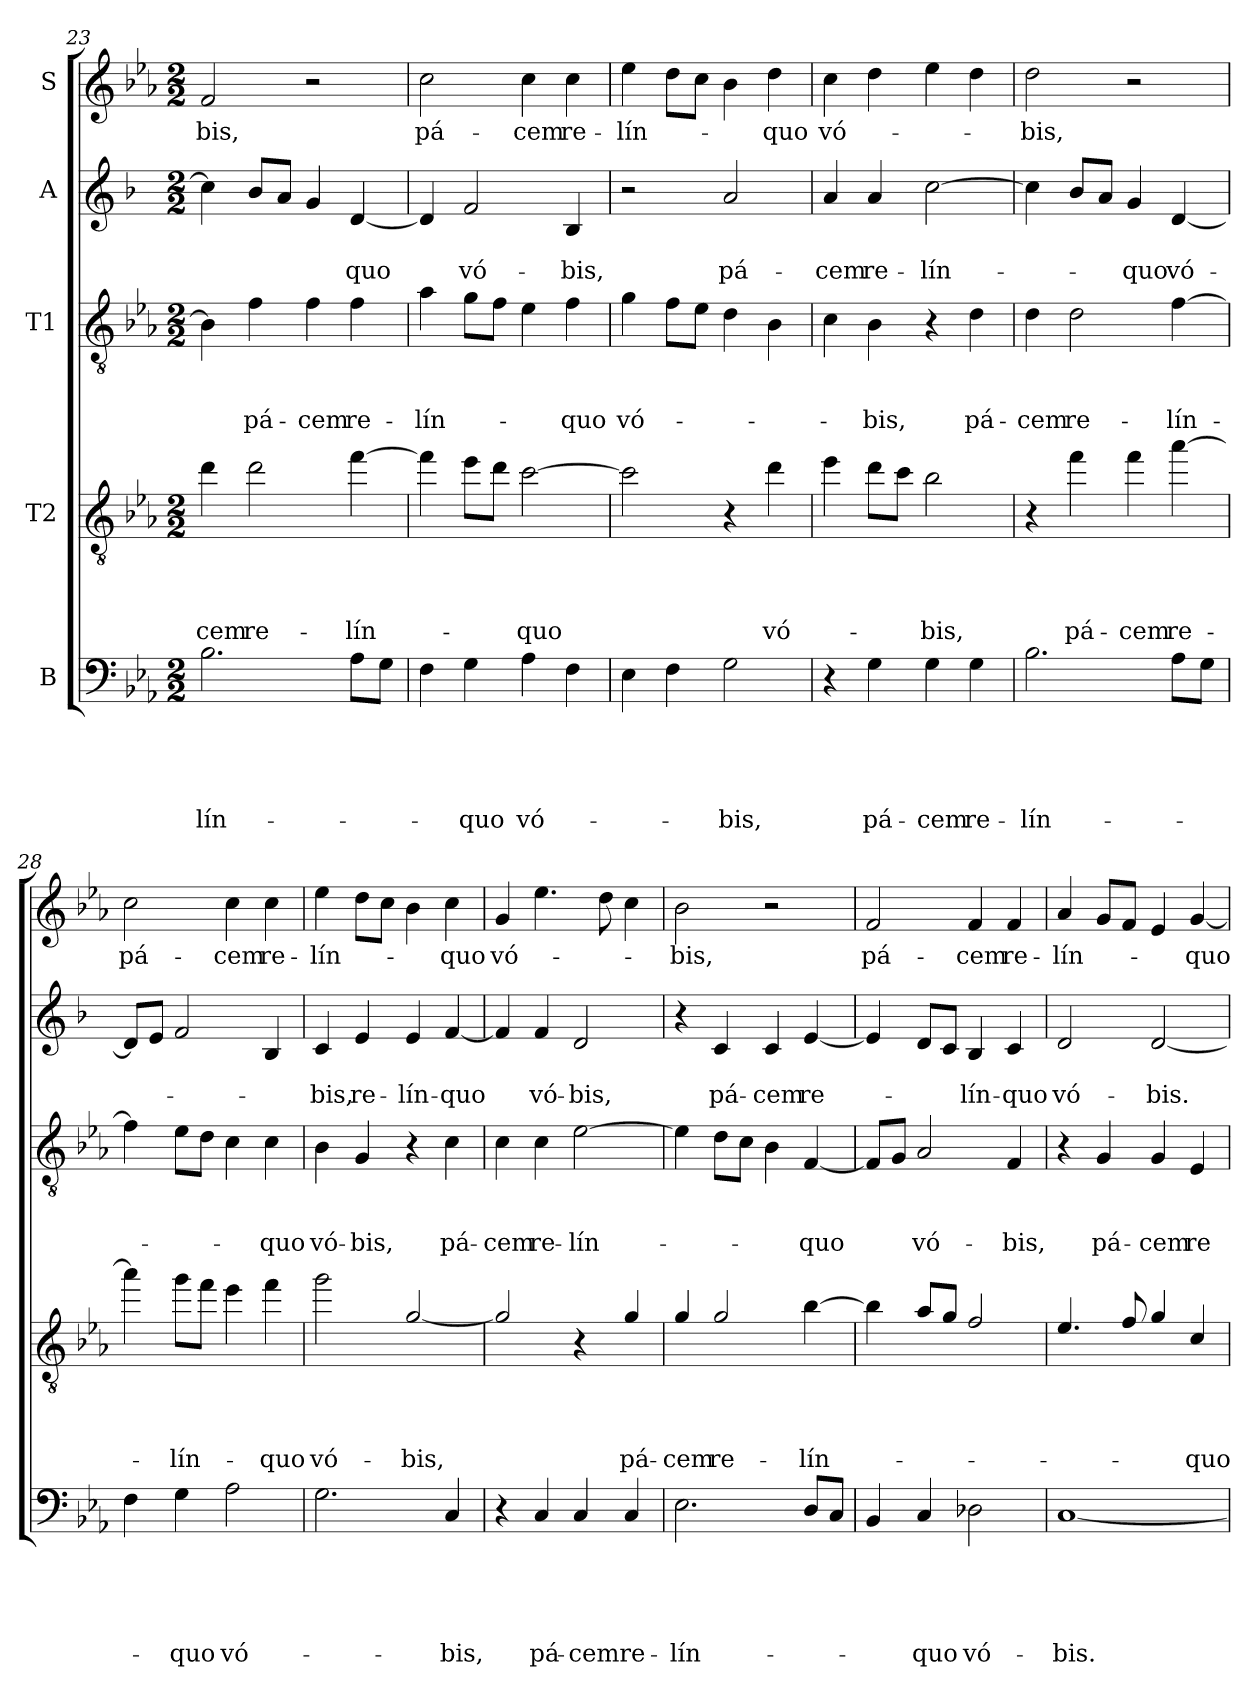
**kern	**text	**text	**text	**text	**text	**kern	**text	**text	**text	**text	**kern	**text	**text	**text	**kern	**text	**text	**kern	**text
*part5	*part5	*part5	*part5	*part5	*part5	*part4	*part4	*part4	*part4	*part4	*part3	*part3	*part3	*part3	*part2	*part2	*part2	*part1	*part1
*staff5	*staff5	*staff5	*staff5	*staff5	*staff5	*staff4	*staff4	*staff4	*staff4	*staff4	*staff3	*staff3	*staff3	*staff3	*staff2	*staff2	*staff2	*staff1	*staff1
*I"B	*	*	*	*	*	*I"T2	*	*	*	*	*I"T1	*	*	*	*I"A	*	*	*I"S	*
*clefF4	*	*	*	*	*	*clefGv2	*	*	*	*	*clefGv2	*	*	*	*clefG2	*	*	*clefG2	*
*	*	*	*	*	*	*ITrd8c14	*	*	*	*	*	*	*	*	*ITrd1c2	*	*	*	*
*k[b-e-a-]	*	*	*	*	*	*k[b-e-a-]	*	*	*	*	*k[b-e-a-]	*	*	*	*k[b-e-a-]	*	*	*k[b-e-a-]	*
*E-:	*	*	*	*	*	*E-:	*	*	*	*	*E-:	*	*	*	*E-:	*	*	*E-:	*
*M2/2	*	*	*	*	*	*M2/2	*	*	*	*	*M2/2	*	*	*	*M2/2	*	*	*M2/2	*
=23	=23	=23	=23	=23	=23	=23	=23	=23	=23	=23	=23	=23	=23	=23	=23	=23	=23	=23	=23
!	!	!	!	!	!LO:LY:b	!	!	!	!	!LO:LY:b	!	!	!	!	!	!	!	!	!LO:LY:b
2.B-\	.	.	.	.	-lín-	4d\	.	.	.	-cem	4B-\]	.	.	.	4b-\]	.	.	2f/	-bis,
!	!	!	!	!	!	!	!	!	!	!LO:LY:b	!	!	!	!LO:LY:b	!	!	!	!	!
.	.	.	.	.	.	2d\	.	.	.	re-	4f\	.	.	pá-	8a-/L	.	.	.	.
.	.	.	.	.	.	.	.	.	.	.	.	.	.	.	8g/J	.	.	.	.
!	!	!	!	!	!	!	!	!	!	!	!	!	!	!LO:LY:b	!	!	!	!	!
.	.	.	.	.	.	.	.	.	.	.	4f\	.	.	-cem	4f/	.	.	2r	.
!	!	!	!	!	!	!	!	!	!	!LO:LY:b	!	!	!	!LO:LY:b	!	!	!LO:LY:b	!	!
8A-\L	.	.	.	.	.	[4f\	.	.	.	-lín-	4f\	.	.	re-	[4c/	.	-quo	.	.
8G\J	.	.	.	.	.	.	.	.	.	.	.	.	.	.	.	.	.	.	.
=24	=24	=24	=24	=24	=24	=24	=24	=24	=24	=24	=24	=24	=24	=24	=24	=24	=24	=24	=24
!	!	!	!	!	!	!	!	!	!	!	!	!	!	!LO:LY:b	!	!	!	!	!LO:LY:b
4F\	.	.	.	.	.	4f\]	.	.	.	.	4a-\	.	.	-lín-	4c/]	.	.	2cc\	pá-
!	!	!	!	!	!LO:LY:b	!	!	!	!	!	!	!	!	!	!	!	!LO:LY:b	!	!
4G\	.	.	.	.	-quo	8e-\L	.	.	.	.	8g\L	.	.	.	2e-/	.	vó-	.	.
.	.	.	.	.	.	8d\J	.	.	.	.	8f\J	.	.	.	.	.	.	.	.
!	!	!	!	!	!LO:LY:b	!	!	!	!	!LO:LY:b	!	!	!	!	!	!	!	!	!LO:LY:b
4A-\	.	.	.	.	vó-	[2c\	.	.	.	-quo	4e-\	.	.	.	.	.	.	4cc\	-cem
!	!	!	!	!	!	!	!	!	!	!	!	!	!	!LO:LY:b	!	!	!LO:LY:b	!	!LO:LY:b
4F\	.	.	.	.	.	.	.	.	.	.	4f\	.	.	-quo	4A-/	.	-bis,	4cc\	re-
=25	=25	=25	=25	=25	=25	=25	=25	=25	=25	=25	=25	=25	=25	=25	=25	=25	=25	=25	=25
!	!	!	!	!	!	!	!	!	!	!	!	!	!	!LO:LY:b	!	!	!	!	!LO:LY:b
4E-\	.	.	.	.	.	2c\]	.	.	.	.	4g\	.	.	vó-	2r	.	.	4ee-\	-lín-
4F\	.	.	.	.	.	.	.	.	.	.	8f\L	.	.	.	.	.	.	8dd\L	.
.	.	.	.	.	.	.	.	.	.	.	8e-\J	.	.	.	.	.	.	8cc\J	.
!	!	!	!	!	!LO:LY:b	!	!	!	!	!	!	!	!	!	!	!	!LO:LY:b	!	!
2G\	.	.	.	.	-bis,	4r	.	.	.	.	4d\	.	.	.	2g/	.	pá-	4b-\	.
!	!	!	!	!	!	!	!	!	!	!LO:LY:b	!	!	!	!	!	!	!	!	!LO:LY:b
.	.	.	.	.	.	4d\	.	.	.	vó-	4B-\	.	.	.	.	.	.	4dd\	-quo
!!LO:PB:g=z
=26	=26	=26	=26	=26	=26	=26	=26	=26	=26	=26	=26	=26	=26	=26	=26	=26	=26	=26	=26
!	!	!	!	!	!	!	!	!	!	!	!	!	!	!	!	!	!LO:LY:b	!	!LO:LY:b
4r	.	.	.	.	.	4e-\	.	.	.	.	4c\	.	.	.	4g/	.	-cem	4cc\	vó-
!	!	!	!	!	!LO:LY:b	!	!	!	!	!	!	!	!	!LO:LY:b	!	!	!LO:LY:b	!	!
4G\	.	.	.	.	pá-	8d\L	.	.	.	.	4B-\	.	.	-bis,	4g/	.	re-	4dd\	.
.	.	.	.	.	.	8c\J	.	.	.	.	.	.	.	.	.	.	.	.	.
!	!	!	!	!	!LO:LY:b	!	!	!	!	!LO:LY:b	!	!	!	!	!	!	!LO:LY:b	!	!
4G\	.	.	.	.	-cem	2B-\	.	.	.	-bis,	4r	.	.	.	[2b-\	.	-lín-	4ee-\	.
!	!	!	!	!	!LO:LY:b	!	!	!	!	!	!	!	!	!LO:LY:b	!	!	!	!	!
4G\	.	.	.	.	re-	.	.	.	.	.	4d\	.	.	pá-	.	.	.	4dd\	.
=27	=27	=27	=27	=27	=27	=27	=27	=27	=27	=27	=27	=27	=27	=27	=27	=27	=27	=27	=27
!	!	!	!	!	!LO:LY:b	!	!	!	!	!	!	!	!	!LO:LY:b	!	!	!	!	!LO:LY:b
2.B-\	.	.	.	.	-lín-	4r	.	.	.	.	4d\	.	.	-cem	4b-\]	.	.	2dd\	-bis,
!	!	!	!	!	!	!	!	!	!	!LO:LY:b	!	!	!	!LO:LY:b	!	!	!	!	!
.	.	.	.	.	.	4f\	.	.	.	pá-	2d\	.	.	re-	8a-/L	.	.	.	.
.	.	.	.	.	.	.	.	.	.	.	.	.	.	.	8g/J	.	.	.	.
!	!	!	!	!	!	!	!	!	!	!LO:LY:b	!	!	!	!	!	!	!LO:LY:b	!	!
.	.	.	.	.	.	4f\	.	.	.	-cem	.	.	.	.	4f/	.	-quo	2r	.
!	!	!	!	!	!	!	!	!	!	!LO:LY:b	!	!	!	!LO:LY:b	!	!	!LO:LY:b	!	!
8A-\L	.	.	.	.	.	[4a-\	.	.	.	re-	[4f\	.	.	-lín-	[4c/	.	vó-	.	.
8G\J	.	.	.	.	.	.	.	.	.	.	.	.	.	.	.	.	.	.	.
=28	=28	=28	=28	=28	=28	=28	=28	=28	=28	=28	=28	=28	=28	=28	=28	=28	=28	=28	=28
!	!	!	!	!	!	!	!	!	!	!	!	!	!	!	!	!	!	!	!LO:LY:b
4F\	.	.	.	.	.	4a-\]	.	.	.	.	4f\]	.	.	.	8c/L]	.	.	2cc\	pá-
.	.	.	.	.	.	.	.	.	.	.	.	.	.	.	8d/J	.	.	.	.
!	!	!	!	!	!LO:LY:b	!	!	!	!	!LO:LY:b	!	!	!	!	!	!	!	!	!
4G\	.	.	.	.	-quo	8g\L	.	.	.	-lín-	8e-\L	.	.	.	2e-/	.	.	.	.
.	.	.	.	.	.	8f\J	.	.	.	.	8d\J	.	.	.	.	.	.	.	.
!	!	!	!	!	!LO:LY:b	!	!	!	!	!	!	!	!	!	!	!	!	!	!LO:LY:b
2A-\	.	.	.	.	vó-	4e-\	.	.	.	.	4c\	.	.	.	.	.	.	4cc\	-cem
!	!	!	!	!	!	!	!	!	!	!LO:LY:b	!	!	!	!LO:LY:b	!	!	!	!	!LO:LY:b
.	.	.	.	.	.	4f\	.	.	.	-quo	4c\	.	.	-quo	4A-/	.	.	4cc\	re-
=29	=29	=29	=29	=29	=29	=29	=29	=29	=29	=29	=29	=29	=29	=29	=29	=29	=29	=29	=29
!	!	!	!	!	!	!	!	!	!	!LO:LY:b	!	!	!	!LO:LY:b	!	!	!LO:LY:b	!	!LO:LY:b
2.G\	.	.	.	.	.	2g\	.	.	.	vó-	4B-\	.	.	vó-	4B-/	.	-bis,	4ee-\	-lín-
!	!	!	!	!	!	!	!	!	!	!	!	!	!	!LO:LY:b	!	!	!LO:LY:b	!	!
.	.	.	.	.	.	.	.	.	.	.	4G/	.	.	-bis,	4d/	.	re-	8dd\L	.
.	.	.	.	.	.	.	.	.	.	.	.	.	.	.	.	.	.	8cc\J	.
!	!	!	!	!	!	!	!	!	!	!LO:LY:b	!	!	!	!	!	!	!LO:LY:b	!	!
.	.	.	.	.	.	[2G/	.	.	.	-bis,	4r	.	.	.	4d/	.	-lín-	4b-\	.
!	!	!	!	!	!LO:LY:b	!	!	!	!	!	!	!	!	!LO:LY:b	!	!	!LO:LY:b	!	!LO:LY:b
4C/	.	.	.	.	-bis,	.	.	.	.	.	4c\	.	.	pá-	[4e-/	.	-quo	4cc\	-quo
=30	=30	=30	=30	=30	=30	=30	=30	=30	=30	=30	=30	=30	=30	=30	=30	=30	=30	=30	=30
!	!	!	!	!	!	!	!	!	!	!	!	!	!	!LO:LY:b	!	!	!	!	!LO:LY:b
4r	.	.	.	.	.	2G/]	.	.	.	.	4c\	.	.	-cem	4e-/]	.	.	4g/	vó-
!	!	!	!	!	!LO:LY:b	!	!	!	!	!	!	!	!	!LO:LY:b	!	!	!LO:LY:b	!	!
4C/	.	.	.	.	pá-	.	.	.	.	.	4c\	.	.	re-	4e-/	.	vó-	4.ee-\	.
!	!	!	!	!	!LO:LY:b	!	!	!	!	!	!	!	!	!LO:LY:b	!	!	!LO:LY:b	!	!
4C/	.	.	.	.	-cem	4r	.	.	.	.	[2e-\	.	.	-lín-	2c/	.	-bis,	.	.
.	.	.	.	.	.	.	.	.	.	.	.	.	.	.	.	.	.	8dd\	.
!	!	!	!	!	!LO:LY:b	!	!	!	!	!LO:LY:b	!	!	!	!	!	!	!	!	!
4C/	.	.	.	.	re-	4G/	.	.	.	pá-	.	.	.	.	.	.	.	4cc\	.
!!LO:LB:g=z
=31	=31	=31	=31	=31	=31	=31	=31	=31	=31	=31	=31	=31	=31	=31	=31	=31	=31	=31	=31
!	!	!	!	!	!LO:LY:b	!	!	!	!	!LO:LY:b	!	!	!	!	!	!	!	!	!LO:LY:b
2.E-\	.	.	.	.	-lín-	4G/	.	.	.	-cem	4e-\]	.	.	.	4r	.	.	2b-\	-bis,
!	!	!	!	!	!	!	!	!	!	!LO:LY:b	!	!	!	!	!	!	!LO:LY:b	!	!
.	.	.	.	.	.	2G/	.	.	.	re-	8d\L	.	.	.	4B-/	.	pá-	.	.
.	.	.	.	.	.	.	.	.	.	.	8c\J	.	.	.	.	.	.	.	.
!	!	!	!	!	!	!	!	!	!	!	!	!	!	!	!	!	!LO:LY:b	!	!
.	.	.	.	.	.	.	.	.	.	.	4B-\	.	.	.	4B-/	.	-cem	2r	.
!	!	!	!	!	!	!	!	!	!	!LO:LY:b	!	!	!	!LO:LY:b	!	!	!LO:LY:b	!	!
8D/L	.	.	.	.	.	[4B-\	.	.	.	-lín-	[4F/	.	.	-quo	[4d/	.	re-	.	.
8C/J	.	.	.	.	.	.	.	.	.	.	.	.	.	.	.	.	.	.	.
=32	=32	=32	=32	=32	=32	=32	=32	=32	=32	=32	=32	=32	=32	=32	=32	=32	=32	=32	=32
!	!	!	!	!	!	!	!	!	!	!	!	!	!	!	!	!	!	!	!LO:LY:b
4BB-/	.	.	.	.	.	4B-\]	.	.	.	.	8F/L]	.	.	.	4d/]	.	.	2f/	pá-
.	.	.	.	.	.	.	.	.	.	.	8G/J	.	.	.	.	.	.	.	.
!	!	!	!	!	!LO:LY:b	!	!	!	!	!	!	!	!	!LO:LY:b	!	!	!	!	!
4C/	.	.	.	.	-quo	8A-/L	.	.	.	.	2A-/	.	.	vó-	8c/L	.	.	.	.
.	.	.	.	.	.	8G/J	.	.	.	.	.	.	.	.	8B-/J	.	.	.	.
!	!	!	!	!	!LO:LY:b	!	!	!	!	!	!	!	!	!	!	!	!LO:LY:b	!	!LO:LY:b
2D-X\	.	.	.	.	vó-	2F/	.	.	.	.	.	.	.	.	4A-/	.	-lín-	4f/	-cem
!	!	!	!	!	!	!	!	!	!	!	!	!	!	!LO:LY:b	!	!	!LO:LY:b	!	!LO:LY:b
.	.	.	.	.	.	.	.	.	.	.	4F/	.	.	-bis,	4B-/	.	-quo	4f/	re-
=33	=33	=33	=33	=33	=33	=33	=33	=33	=33	=33	=33	=33	=33	=33	=33	=33	=33	=33	=33
!	!	!	!	!	!LO:LY:b	!	!	!	!	!	!	!	!	!	!	!	!LO:LY:b	!	!LO:LY:b
[1C	.	.	.	.	-bis.	4.E-/	.	.	.	.	4r	.	.	.	2c/	.	vó-	4a-/	-lín-
!	!	!	!	!	!	!	!	!	!	!	!	!	!	!LO:LY:b	!	!	!	!	!
.	.	.	.	.	.	.	.	.	.	.	4G/	.	.	pá-	.	.	.	8g/L	.
.	.	.	.	.	.	8F/	.	.	.	.	.	.	.	.	.	.	.	8f/J	.
!	!	!	!	!	!	!	!	!	!	!	!	!	!	!LO:LY:b	!	!	!LO:LY:b	!	!
.	.	.	.	.	.	4G/	.	.	.	.	4G/	.	.	-cem	[2c/	.	-bis.	4e-/	.
!	!	!	!	!	!	!	!	!	!	!LO:LY:b	!	!	!	!LO:LY:b	!	!	!	!	!LO:LY:b
.	.	.	.	.	.	4C/	.	.	.	-quo	4E-/	.	.	re-	.	.	.	[4g/	-quo
=	=	=	=	=	=	=	=	=	=	=	=	=	=	=	=	=	=	=	=
*-	*-	*-	*-	*-	*-	*-	*-	*-	*-	*-	*-	*-	*-	*-	*-	*-	*-	*-	*-
